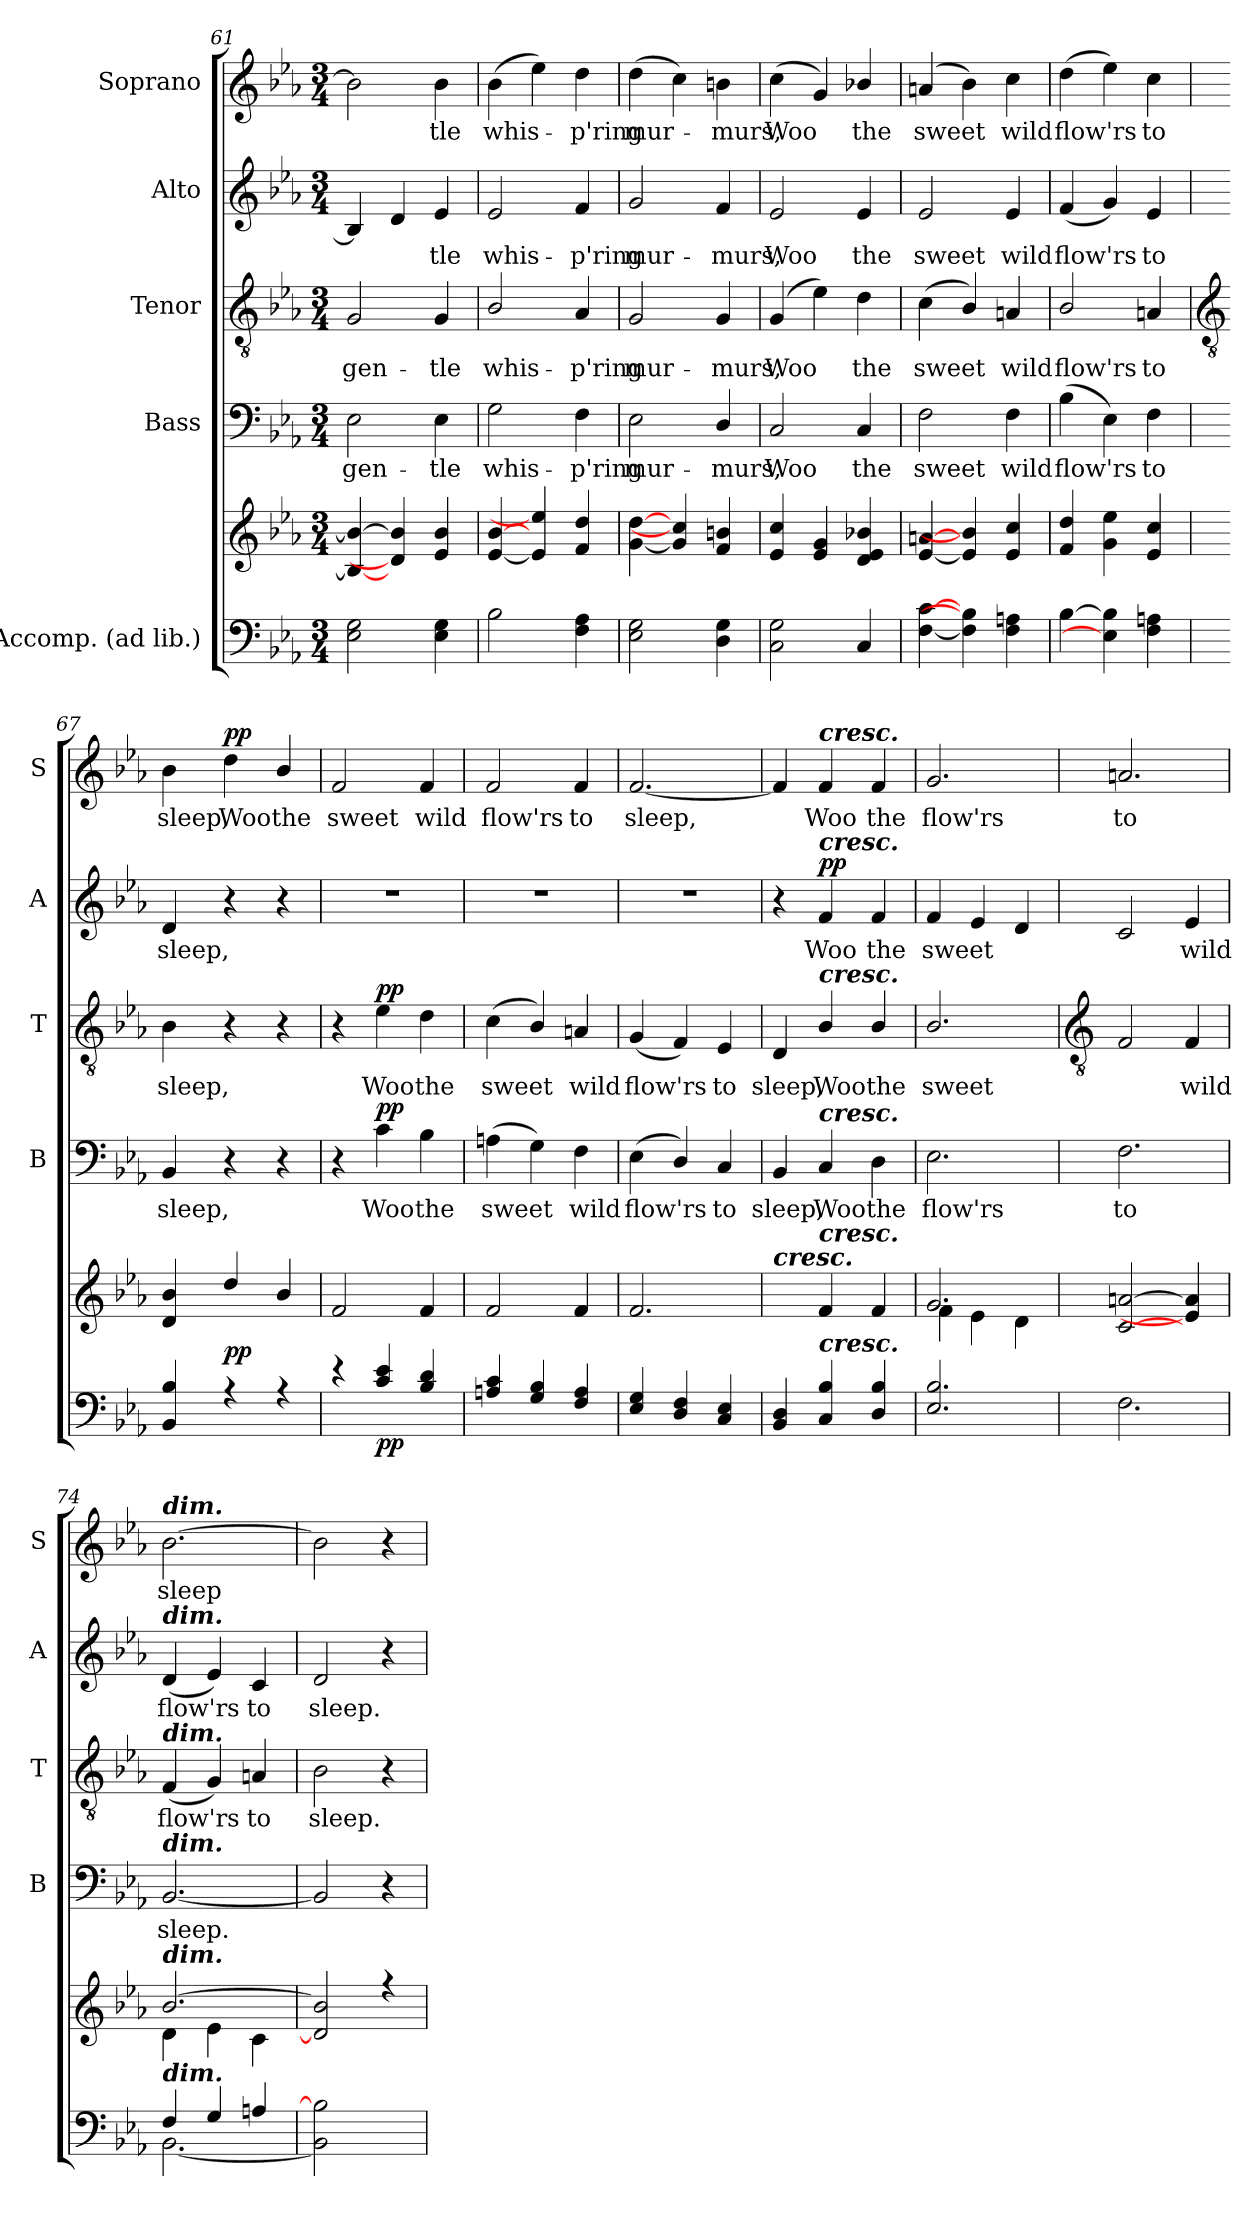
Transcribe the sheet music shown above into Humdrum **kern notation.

**kern	**kern	**dynam	**kern	**text	**dynam	**kern	**text	**dynam	**kern	**text	**dynam	**kern	**text	**dynam
*part5	*part5	*part5	*part4	*part4	*part4	*part3	*part3	*part3	*part2	*part2	*part2	*part1	*part1	*part1
*staff6	*staff5	*staff5/6	*staff4	*staff4	*staff4	*staff3	*staff3	*staff3	*staff2	*staff2	*staff2	*staff1	*staff1	*staff1
*I"Accomp. (ad lib.)	*	*	*I"Bass	*	*	*I"Tenor	*	*	*I"Alto	*	*	*I"Soprano	*	*
*	*	*	*I'B	*	*	*I'T	*	*	*I'A	*	*	*I'S	*	*
*clefF4	*clefG2	*	*clefF4	*	*	*clefGv2	*	*	*clefG2	*	*	*clefG2	*	*
*k[b-e-a-]	*k[b-e-a-]	*	*k[b-e-a-]	*	*	*k[b-e-a-]	*	*	*k[b-e-a-]	*	*	*k[b-e-a-]	*	*
*E-:	*E-:	*	*E-:	*	*	*E-:	*	*	*E-:	*	*	*E-:	*	*
*M3/4	*M3/4	*	*M3/4	*	*	*M3/4	*	*	*M3/4	*	*	*M3/4	*	*
=61	=61	=61	=61	=61	=61	=61	=61	=61	=61	=61	=61	=61	=61	=61
!	!	!	!	!LO:LY:b	!	!	!LO:LY:b	!	!	!	!	!	!	!
2E- 2G	4B-_ 4b-_	.	2E-	gen-	.	2G	gen-	.	4B-]	.	.	2b-]	.	.
.	4d] 4b-]	.	.	.	.	.	.	.	4d	.	.	.	.	.
!	!	!	!	!LO:LY:b	!	!	!LO:LY:b	!	!	!LO:LY:b	!	!	!LO:LY:b	!
4E- 4G	4e- 4b-	.	4E-	-tle	.	4G	-tle	.	4e-	tle	.	4b-	tle	.
=62	=62	=62	=62	=62	=62	=62	=62	=62	=62	=62	=62	=62	=62	=62
!	!	!	!	!LO:LY:b	!	!	!LO:LY:b	!	!	!LO:LY:b	!	!	!LO:LY:b	!
2B-	[4e- [4b-	.	2G	whis-	.	2B-/	whis-	.	2e-	whis-	.	(>4b-	whis-	.
.	4e-] 4ee-]	.	.	.	.	.	.	.	.	.	.	4ee-)	.	.
!	!	!	!	!LO:LY:b	!	!	!LO:LY:b	!	!	!LO:LY:b	!	!	!LO:LY:b	!
4F 4A-	4f 4dd	.	4F	-p'ring	.	4A-	-p'ring	.	4f	-p'ring	.	4dd	p'ring	.
=63	=63	=63	=63	=63	=63	=63	=63	=63	=63	=63	=63	=63	=63	=63
!	!	!	!	!LO:LY:b	!	!	!LO:LY:b	!	!	!LO:LY:b	!	!	!LO:LY:b	!
2E- 2G	[4g [4dd	.	2E-	mur-	.	2G	mur-	.	2g	mur-	.	(>4dd	mur-	.
.	4g] 4cc]	.	.	.	.	.	.	.	.	.	.	4cc)	.	.
!	!	!	!	!LO:LY:b	!	!	!LO:LY:b	!	!	!LO:LY:b	!	!	!LO:LY:b	!
4D 4G	4f 4bn	.	4D/	-murs,	.	4G	-murs,	.	4f	-murs,	.	4bn	murs,	.
=64	=64	=64	=64	=64	=64	=64	=64	=64	=64	=64	=64	=64	=64	=64
!	!	!	!	!LO:LY:b	!	!	!LO:LY:b	!	!	!LO:LY:b	!	!	!LO:LY:b	!
2C 2G	4e- 4cc	.	2C	Woo	.	(4G	Woo	.	2e-	Woo	.	(<4cc	Woo	.
.	4e- 4g	.	.	.	.	4e-)	.	.	.	.	.	4g)	.	.
!	!	!	!	!LO:LY:b	!	!	!LO:LY:b	!	!	!LO:LY:b	!	!	!LO:LY:b	!
4C	4d 4e- 4b-X	.	4C	the	.	4d	the	.	4e-	the	.	4b-X/	the	.
=65	=65	=65	=65	=65	=65	=65	=65	=65	=65	=65	=65	=65	=65	=65
!	!	!	!	!LO:LY:b	!	!	!LO:LY:b	!	!	!LO:LY:b	!	!	!LO:LY:b	!
[4F [4c	[4e- [4an	.	2F	sweet	.	(<4c	sweet	.	2e-	sweet	.	(<4an	sweet	.
4F] 4B-]	4e-] 4b-]	.	.	.	.	4B-/)	.	.	.	.	.	4b-)	.	.
!	!	!	!	!LO:LY:b	!	!	!LO:LY:b	!	!	!LO:LY:b	!	!	!LO:LY:b	!
4F 4An	4e- 4cc	.	4F	wild	.	4An	wild	.	4e-	wild	.	4cc	wild	.
=66	=66	=66	=66	=66	=66	=66	=66	=66	=66	=66	=66	=66	=66	=66
!	!	!	!	!LO:LY:b	!	!	!LO:LY:b	!	!	!LO:LY:b	!	!	!LO:LY:b	!
[4B-	4f 4dd	.	(>4B-	flow'rs	.	2B-/	flow'rs	.	(<4f	flow'rs	.	(>4dd	flow'rs	.
4E-] 4B-]	4g 4ee-	.	4E-)	.	.	.	.	.	4g)	.	.	4ee-)	.	.
!	!	!	!	!LO:LY:b	!	!	!LO:LY:b	!	!	!LO:LY:b	!	!	!LO:LY:b	!
4F 4An	4e- 4cc	.	4F	to	.	4An	to	.	4e-	to	.	4cc	to	.
!!LO:LB:g=z
=67	=67	=67	=67	=67	=67	=67	=67	=67	=67	=67	=67	=67	=67	=67
*	*	*	*	*	*	*clefGv2	*	*	*	*	*	*	*	*
*^	*	*	*	*	*	*	*	*	*	*	*	*	*	*
!	!LO:N:vis=1	!	!	!	!LO:LY:b	!	!	!LO:LY:b	!	!	!LO:LY:b	!	!	!LO:LY:b	!
*	*	*^	*	*	*	*	*	*	*	*	*	*	*	*	*
4BB- 4B-	2.ryy	4d 4b-	2.ryy	.	4BB-	sleep,	.	4B-	sleep,	.	4d	sleep,	.	4b-	sleep,	.
!	!	!	!	!LO:DY:b	!	!	!	!	!	!	!	!	!	!	!LO:LY:b	!LO:DY:b
4r	.	4dd	.	pp	4r	.	.	4r	.	.	4r	.	.	4dd	Woo	pp
!	!	!	!	!	!	!	!	!	!	!	!	!	!	!	!LO:LY:b	!
4r	.	4b-/	.	.	4r	.	.	4r	.	.	4r	.	.	4b-/	the	.
=68	=68	=68	=68	=68	=68	=68	=68	=68	=68	=68	=68	=68	=68	=68	=68	=68
!	!LO:N:vis=1	!	!	!	!	!	!	!	!	!	!LO:N:vis=1	!	!	!	!LO:LY:b	!
4r	2.ryy	2f	2.ryy	.	4r	.	.	4r	.	.	2.r	.	.	2f	sweet	.
!	!	!	!	!LO:DY:b=2	!	!LO:LY:b	!LO:DY:b	!	!LO:LY:b	!LO:DY:b	!	!	!	!	!	!
4c 4e-	.	.	.	pp	4c	Woo	pp	4e-	Woo	pp	.	.	.	.	.	.
!	!	!	!	!	!	!LO:LY:b	!	!	!LO:LY:b	!	!	!	!	!	!LO:LY:b	!
4B- 4d	.	4f	.	.	4B-	the	.	4d	the	.	.	.	.	4f	wild	.
=69	=69	=69	=69	=69	=69	=69	=69	=69	=69	=69	=69	=69	=69	=69	=69	=69
!	!LO:N:vis=1	!	!	!	!	!LO:LY:b	!	!	!LO:LY:b	!	!LO:N:vis=1	!	!	!	!LO:LY:b	!
4An 4c	2.ryy	2f	2.ryy	.	(>4An	sweet	.	(<4c	sweet	.	2.r	.	.	2f	flow'rs	.
4G 4B-	.	.	.	.	4G)	.	.	4B-/)	.	.	.	.	.	.	.	.
!	!	!	!	!	!	!LO:LY:b	!	!	!LO:LY:b	!	!	!	!	!	!LO:LY:b	!
4F 4A	.	4f	.	.	4F	wild	.	4An	wild	.	.	.	.	4f	to	.
=70	=70	=70	=70	=70	=70	=70	=70	=70	=70	=70	=70	=70	=70	=70	=70	=70
!	!LO:N:vis=1	!	!	!	!	!LO:LY:b	!	!	!LO:LY:b	!	!LO:N:vis=1	!	!	!	!LO:LY:b	!
4E- 4G	2.ryy	2.f	2.ryy	.	(<4E-	flow'rs	.	(<4G	flow'rs	.	2.r	.	.	[2.f	sleep,	.
4D 4F	.	.	.	.	4D/)	.	.	4F)	.	.	.	.	.	.	.	.
!	!	!	!	!	!	!LO:LY:b	!	!	!LO:LY:b	!	!	!	!	!	!	!
4C 4E-	.	.	.	.	4C	to	.	4E-	to	.	.	.	.	.	.	.
=71	=71	=71	=71	=71	=71	=71	=71	=71	=71	=71	=71	=71	=71	=71	=71	=71
!	!	!LO:TX:a:Bi:t=cresc.	!	!	!	!	!	!	!	!	!	!	!	!	!	!
!	!LO:N:vis=1	!	!	!	!	!LO:LY:b	!	!	!LO:LY:b	!	!	!	!	!	!	!
4BB- 4D	2.ryy	4ryy	2.ryy	.	4BB-	sleep,	.	4D	sleep,	.	4r	.	.	4f]	.	.
!	!	!	!	!	!	!	!	!	!	!	!	!	!	!LO:TX:a:Bi:t=cresc.	!	!
!	!	!	!	!	!	!	!	!	!	!	!LO:TX:a:Bi:t=cresc.	!	!	!	!	!
!	!	!	!	!	!	!	!	!LO:TX:a:Bi:t=cresc.	!	!	!	!	!	!	!	!
!	!	!	!	!	!LO:TX:a:Bi:t=cresc.	!	!	!	!	!	!	!	!	!	!	!
!	!	!LO:TX:a:Bi:t=cresc.	!	!	!	!	!	!	!	!	!	!	!	!	!	!
!LO:TX:a:Bi:t=cresc.	!	!	!	!	!	!	!	!	!	!	!	!	!	!	!	!
!	!	!	!	!	!	!LO:LY:b	!	!	!LO:LY:b	!	!	!LO:LY:b	!LO:DY:b	!	!LO:LY:b	!
4C 4B-	.	4f	.	.	4C	Woo	.	4B-/	Woo	.	4f	Woo	pp	4f	Woo	.
!	!	!	!	!	!	!LO:LY:b	!	!	!LO:LY:b	!	!	!LO:LY:b	!	!	!LO:LY:b	!
4D 4B-	.	4f	.	.	4D	the	.	4B-/	the	.	4f	the	.	4f	the	.
=72	=72	=72	=72	=72	=72	=72	=72	=72	=72	=72	=72	=72	=72	=72	=72	=72
!	!LO:N:vis=1	!	!	!	!	!LO:LY:b	!	!	!LO:LY:b	!	!	!LO:LY:b	!	!	!LO:LY:b	!
2.E- 2.B-	2.ryy	2.g	4f\	.	2.E-	flow'rs	.	2.B-/	sweet	.	4f	sweet	.	2.g	flow'rs	.
.	.	.	4e-\	.	.	.	.	.	.	.	4e-	.	.	.	.	.
.	.	.	4d\	.	.	.	.	.	.	.	4d	.	.	.	.	.
!!LO:LB:g=z
=73	=73	=73	=73	=73	=73	=73	=73	=73	=73	=73	=73	=73	=73	=73	=73	=73
*	*	*	*	*	*	*	*	*clefGv2	*	*	*	*	*	*	*	*
!	!	!	!	!	!	!LO:LY:b	!	!	!	!	!	!	!	!	!LO:LY:b	!
2.ryy	2.F\	[2c/ [2an/	2.ryy	.	2.F	to	.	2F	.	.	2c	.	.	2.an	to	.
!	!	!	!	!	!	!	!	!	!LO:LY:b	!	!	!LO:LY:b	!	!	!	!
.	.	4e-/] 4a/]	.	.	.	.	.	4F	wild	.	4e-	wild	.	.	.	.
=74	=74	=74	=74	=74	=74	=74	=74	=74	=74	=74	=74	=74	=74	=74	=74	=74
!	!	!	!	!	!	!	!	!	!	!	!	!	!	!LO:TX:a:Bi:t=dim.	!	!
!	!	!	!	!	!	!	!	!	!	!	!LO:TX:a:Bi:t=dim.	!	!	!	!	!
!	!	!	!	!	!	!	!	!LO:TX:a:Bi:t=dim.	!	!	!	!	!	!	!	!
!	!	!	!	!	!LO:TX:a:Bi:t=dim.	!	!	!	!	!	!	!	!	!	!	!
!	!	!LO:TX:a:Bi:t=dim.	!	!	!	!	!	!	!	!	!	!	!	!	!	!
!LO:TX:a:Bi:t=dim.	!	!	!	!	!	!	!	!	!	!	!	!	!	!	!	!
!	!	!	!	!	!	!LO:LY:b	!	!	!LO:LY:b	!	!	!LO:LY:b	!	!	!LO:LY:b	!
4F/	[2.BB-\	[2.b-/	4d\	.	[2.BB-	sleep.	.	(<4F	flow'rs	.	(<4d	flow'rs	.	[2.b-	sleep	.
4G/	.	.	4e-\	.	.	.	.	4G)	.	.	4e-)	.	.	.	.	.
!	!	!	!	!	!	!	!	!	!LO:LY:b	!	!	!LO:LY:b	!	!	!	!
4An/	.	.	4c\	.	.	.	.	4An	to	.	4c	to	.	.	.	.
=75	=75	=75	=75	=75	=75	=75	=75	=75	=75	=75	=75	=75	=75	=75	=75	=75
!	!	!	!	!	!	!	!	!	!LO:LY:b	!	!	!LO:LY:b	!	!	!	!
2.ryy	2BB-\] 2B-\]	2d/] 2b-/]	2.ryy	.	2BB-]	.	.	2B-	sleep.	.	2d	sleep.	.	2b-]	.	.
.	4ryy	4r	.	.	4r	.	.	4r	.	.	4r	.	.	4r	.	.
*v	*v	*	*	*	*	*	*	*	*	*	*	*	*	*	*	*
*	*v	*v	*	*	*	*	*	*	*	*	*	*	*	*	*
=	=	=	=	=	=	=	=	=	=	=	=	=	=	=
*-	*-	*-	*-	*-	*-	*-	*-	*-	*-	*-	*-	*-	*-	*-
